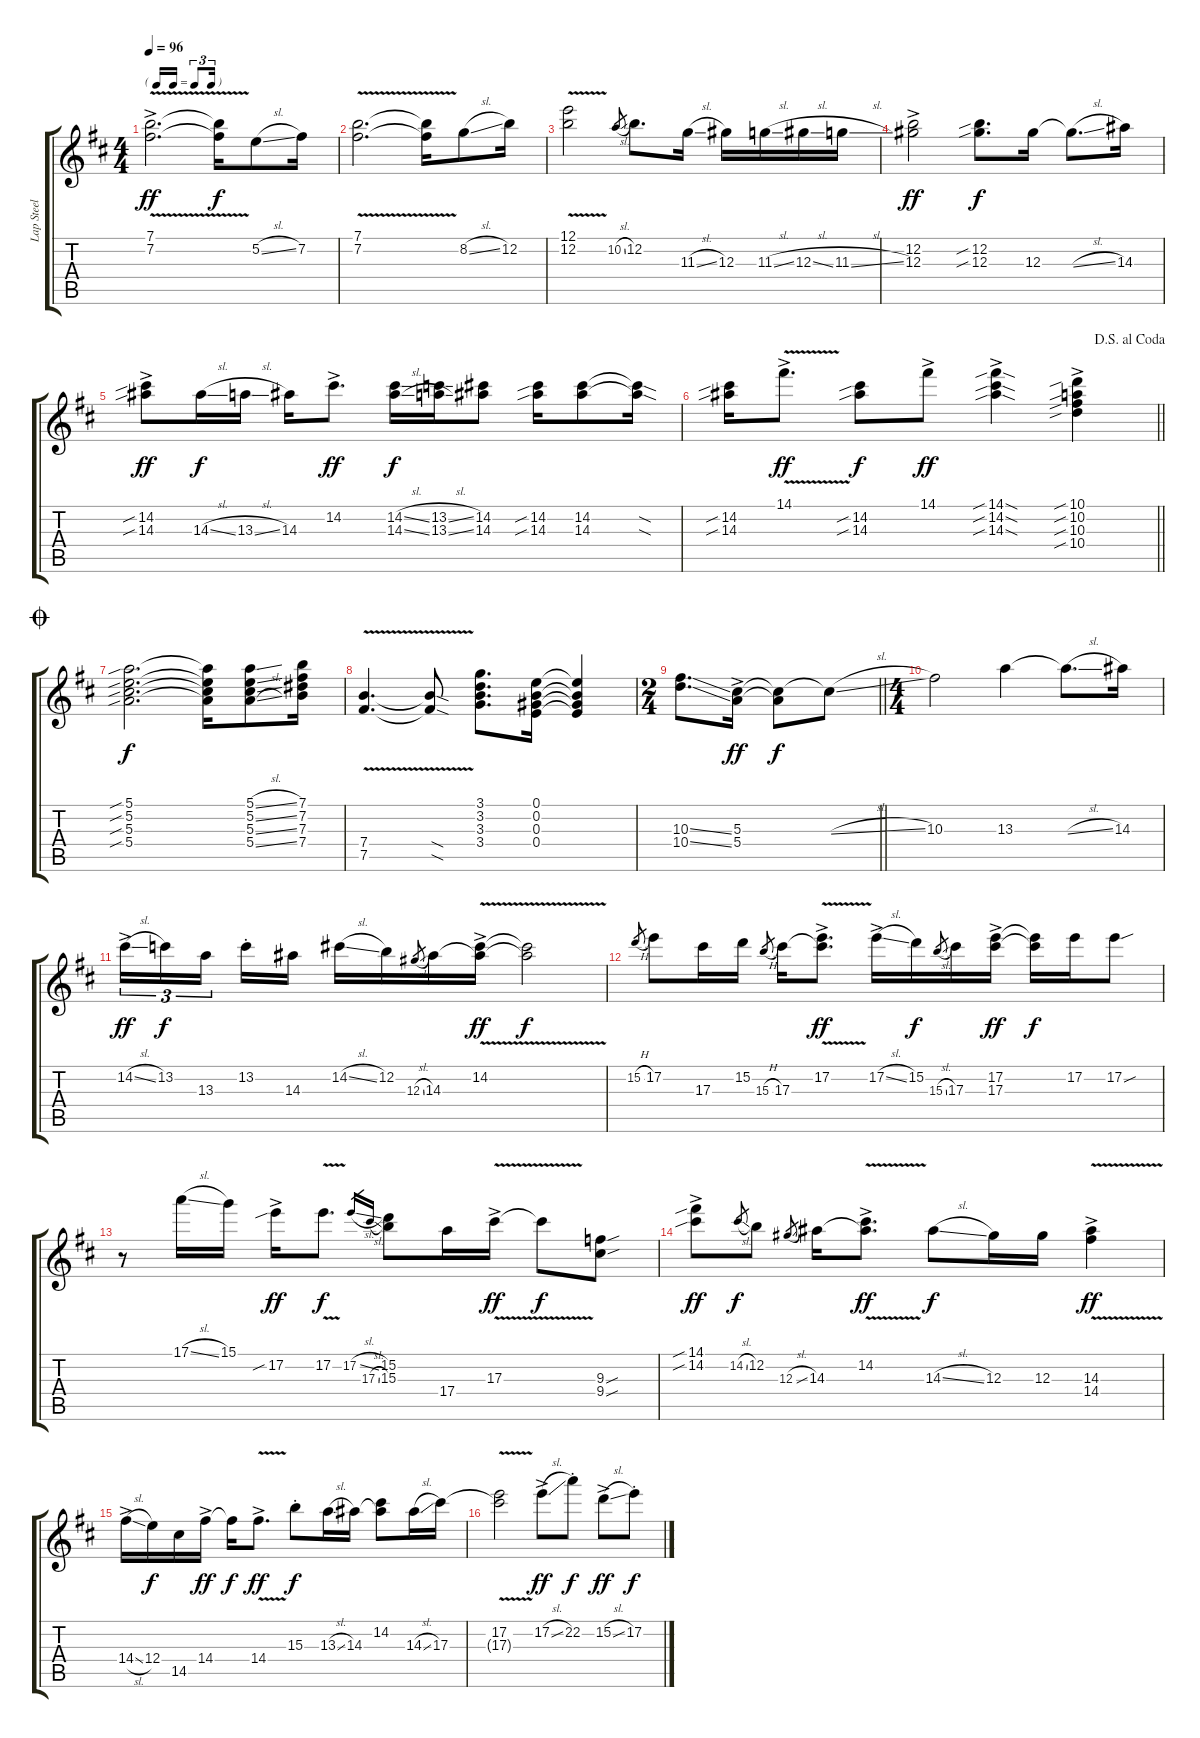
\track ("Lap Steel w/ Slide" "Lap Steel ") {instrument acousticguitarsteel}
\staff {score tabs}
\tuning (E4 B3 Ab3 E3 B2 E2) {hide}
\ts (4 4)
\tf triplet16th
\tempo 96
\clef g2
\ks d
(7.1{v ac} 7.2{v ac}).2{d dy ff} (7.1{v t} 7.2{v t}).16{dy f} 5.2{sl}.8 7.2.16 |
(7.1{v} 7.2{v}).2{d} (7.1{v t} 7.2{v t}).16 8.2{sl}.8 12.2.16 |
(12.1{v} 12.2{v}).2 10.2{sl}.8{gr} 12.2.8{d} 11.3{sl}.16 12.3.16 11.3{sl}.16 12.3{sl}.16 11.3{sl}.16 |
(12.2{ac} 12.3{ac}).2{dy ff} (12.2{sib} 12.3{sib}).8{d dy f} 12.3.16 12.3{sl t}.8{d} 14.3.16 |
(14.2{sib ac} 14.3{sib ac}).8{dy ff} 14.3{sl}.16{dy f} 13.3{sl}.16 14.3.16 14.2{ac}.8{d dy ff} (14.2{sl} 14.3{sl}).16{dy f} (13.2{sl} 13.3{sl}).16 (14.2 14.3).8 (14.2{sib} 14.3{sib}).16 (14.2 14.3).8 (14.2{sod t} 14.3{sod t}).16 |
\jump dalsegnoalcoda
\barLineRight lightlight
(14.2{sib} 14.3{sib}).16 14.1{v ac}.8{d dy ff} (14.2{sib} 14.3{sib}).8{dy f} 14.1{ac}.8{dy ff} (14.1{sib sod ac} 14.2{sib sod ac} 14.3{sib sod ac}).4 (10.1{sib ac} 10.2{sib ac} 10.3{sib ac} 10.4{sib ac}).4 |
\jump coda
(5.1{sib} 5.2{sib} 5.3{sib} 5.4{sib}).2{d dy f} (5.1{t} 5.2{t} 5.3{t} 5.4{t}).16 (5.1{sl} 5.2{sl} 5.3{sl} 5.4{sl}).8 (7.1 7.2 7.3 7.4).16 |
(7.4{v} 7.5{v}).4{d} (7.4{sod t} 7.5{sod t}).8 (3.1 3.2 3.3 3.4).8{d} (0.1 0.2 0.3 0.4).16 (0.1{t} 0.2{t} 0.3{t} 0.4{t}).4 |
\ts (2 4)
\barLineRight lightlight
(10.3{ss} 10.4{ss}).8{d} (5.3{ac} 5.4{ac}).16{dy ff} (5.3{t} 5.4{t}).8{dy f} 5.3{sl t}.8 |
\ts (4 4)
10.3.2 13.3.4 13.3{sl t}.8{d} 14.3.16 |
14.2{sl ac}.16{tu (3 2) dy ff} 13.2.16{tu (3 2) dy f} 13.3.16{tu (3 2) beam splitsecondary} 13.2{st}.16 14.3.16 14.2{sl}.16 12.2.16 12.3{sl}.8{gr} 14.3.16 (14.2{v ac} 14.3{v t}).16{dy ff} (14.2{v t} 14.3{v t}).2{dy f} |
15.2{h}.8{gr} 17.2.8 17.3.16 15.2.16 15.3{h}.8{gr} 17.3.16 (17.2{v ac} 17.3{v t}).8{d dy ff} 17.2{sl ac}.16 15.2.16{dy f} 15.3{sl}.8{gr} 17.3.16 (17.2{ac} 17.3{ac}).16{dy ff} (17.2{t} 17.3{t}).16{dy f} 17.2.16 17.2{sou}.8 |
r.8 17.1{sl}.16 15.1.16 17.2{sib ac}.16{dy ff} 17.2{v}.8{d dy f} 17.2{sl}.16{gr} 17.3{sl}.16{gr} (15.2 15.3).8 17.4.16 17.3{v ac}.16{dy ff} 17.3{v t}.8{dy f} (9.3{sou} 9.4{sou}).8 |
(14.1{sib ac} 14.2{sib ac}).8{dy ff} 14.2{sl}.8{gr dy f} 12.2.8 12.3{sl}.8{gr} 14.3.16 (14.2{v ac} 14.3{v t}).8{d dy ff} 14.3{sl}.8{dy f} 12.3.16 12.3.16 (14.3{v ac} 14.4{v ac}).4{dy ff} |
14.4{sl ac}.16 12.4.16{dy f} 14.5.16 14.4{ac}.16{dy ff} 14.4{t}.16{dy f} 14.4{v ac}.8{d dy ff} 15.3{st}.8{dy f} 13.3{sl}.16 14.3.16 (14.2 14.3{t}).8 14.3{sl}.16 17.3.16 |
(17.2{v} 17.3{v t}).2 17.2{sl ac}.8{dy ff} 22.2{st}.8{dy f} 15.2{sl ac}.8{dy ff} 17.2{st}.8{dy f}
